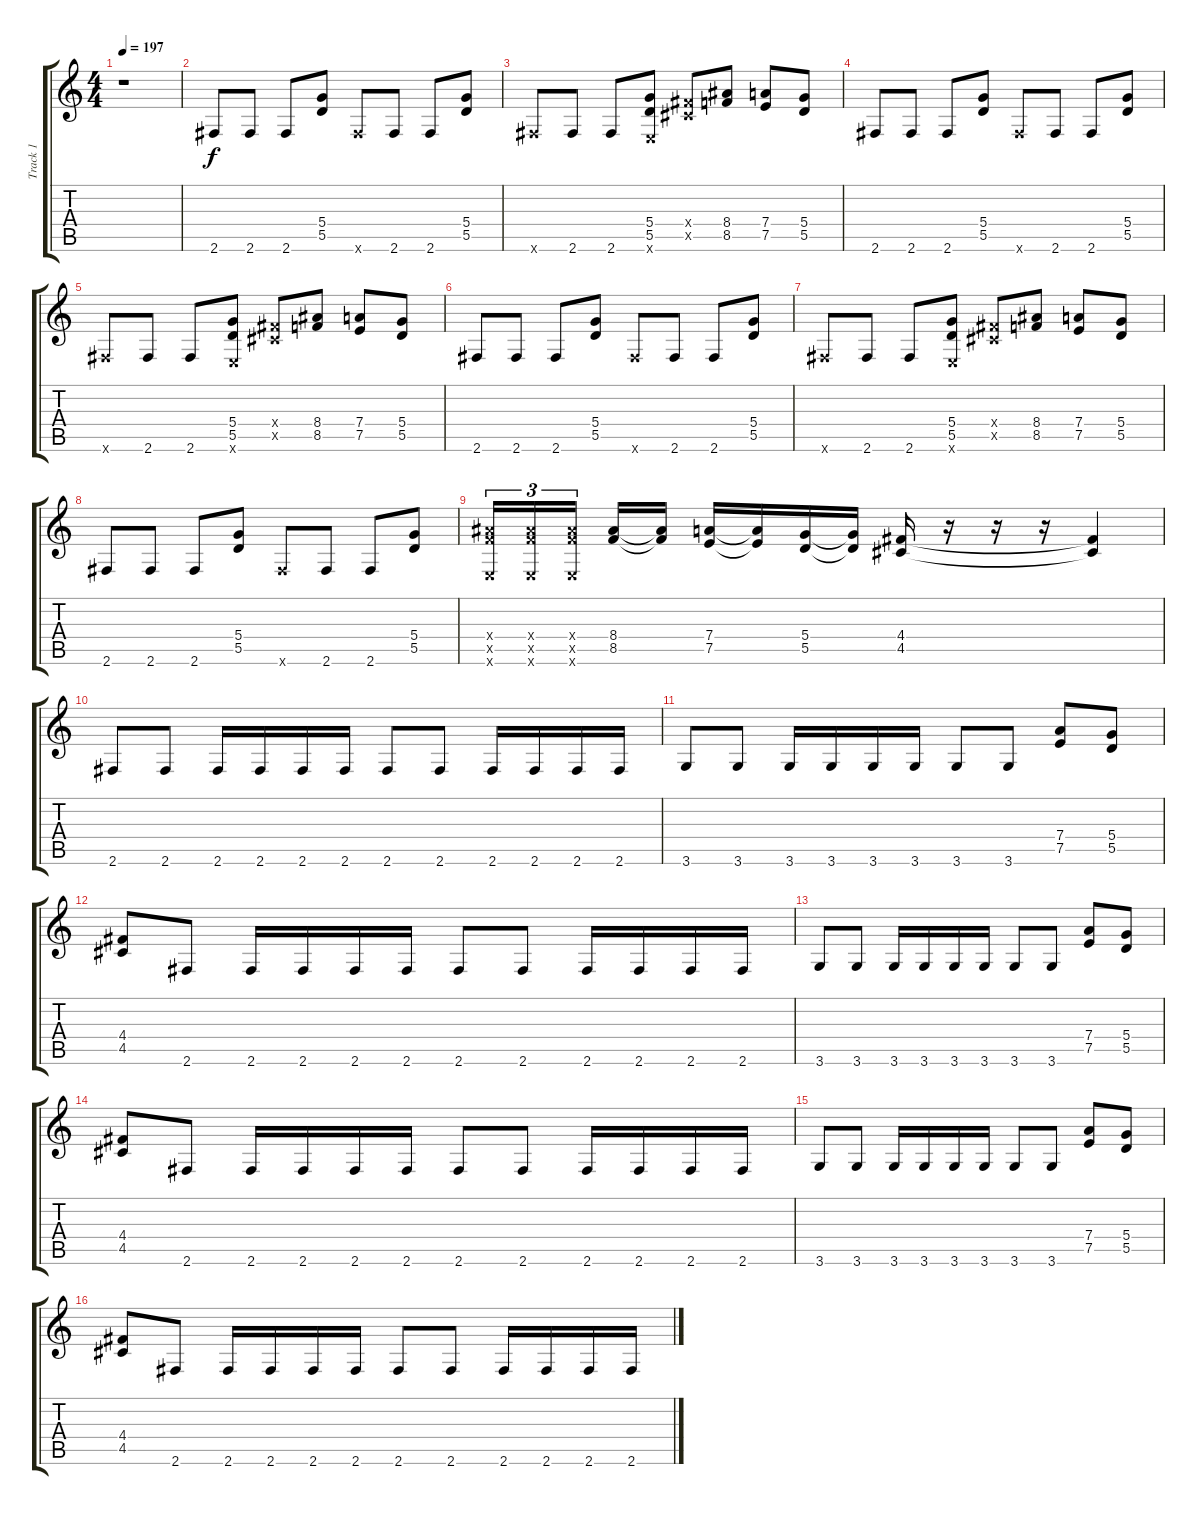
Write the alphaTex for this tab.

\track ("Track 1" "Track 1") {instrument distortionguitar}
\staff {score tabs}
\tuning (E4 B3 G3 D3 A2 E2) {hide}
\ts (4 4)
\tempo 197
\clef g2
\ks c
r.1{dy f instrument distortionguitar} |
2.6.8 2.6.8 2.6.8 (5.4 5.5).8 2.6{x}.8 2.6.8 2.6.8 (5.4 5.5).8 |
2.6{x}.8 2.6.8 2.6.8 (5.4 5.5 0.6{x}).8 (4.4{x} 4.5{x}).8 (8.4 8.5).8 (7.4 7.5).8 (5.4 5.5).8 |
2.6.8 2.6.8 2.6.8 (5.4 5.5).8 2.6{x}.8 2.6.8 2.6.8 (5.4 5.5).8 |
2.6{x}.8 2.6.8 2.6.8 (5.4 5.5 0.6{x}).8 (4.4{x} 4.5{x}).8 (8.4 8.5).8 (7.4 7.5).8 (5.4 5.5).8 |
2.6.8 2.6.8 2.6.8 (5.4 5.5).8 2.6{x}.8 2.6.8 2.6.8 (5.4 5.5).8 |
2.6{x}.8 2.6.8 2.6.8 (5.4 5.5 0.6{x}).8 (4.4{x} 4.5{x}).8 (8.4 8.5).8 (7.4 7.5).8 (5.4 5.5).8 |
2.6.8 2.6.8 2.6.8 (5.4 5.5).8 2.6{x}.8 2.6.8 2.6.8 (5.4 5.5).8 |
(8.4{x} 8.5{x} 0.6{x}).16{tu (3 2)} (8.4{x} 8.5{x} 0.6{x}).16{tu (3 2)} (8.4{x} 8.5{x} 0.6{x}).16{tu (3 2)} (8.4 8.5).16 (8.4{t} 8.5{t}).16 (7.4 7.5).16 (7.4{t} 7.5{t}).16 (5.4 5.5).16 (5.4{t} 5.5{t}).16 (4.4 4.5).16 r.16 r.16 r.16 (4.4{t} 4.5{t}).4 |
2.6.8 2.6.8 2.6.16 2.6.16 2.6.16 2.6.16 2.6.8 2.6.8 2.6.16 2.6.16 2.6.16 2.6.16 |
3.6.8 3.6.8 3.6.16 3.6.16 3.6.16 3.6.16 3.6.8 3.6.8 (7.4 7.5).8 (5.4 5.5).8 |
(4.4 4.5).8 2.6.8 2.6.16 2.6.16 2.6.16 2.6.16 2.6.8 2.6.8 2.6.16 2.6.16 2.6.16 2.6.16 |
3.6.8 3.6.8 3.6.16 3.6.16 3.6.16 3.6.16 3.6.8 3.6.8 (7.4 7.5).8 (5.4 5.5).8 |
(4.4 4.5).8 2.6.8 2.6.16 2.6.16 2.6.16 2.6.16 2.6.8 2.6.8 2.6.16 2.6.16 2.6.16 2.6.16 |
3.6.8 3.6.8 3.6.16 3.6.16 3.6.16 3.6.16 3.6.8 3.6.8 (7.4 7.5).8 (5.4 5.5).8 |
(4.4 4.5).8 2.6.8 2.6.16 2.6.16 2.6.16 2.6.16 2.6.8 2.6.8 2.6.16 2.6.16 2.6.16 2.6.16
